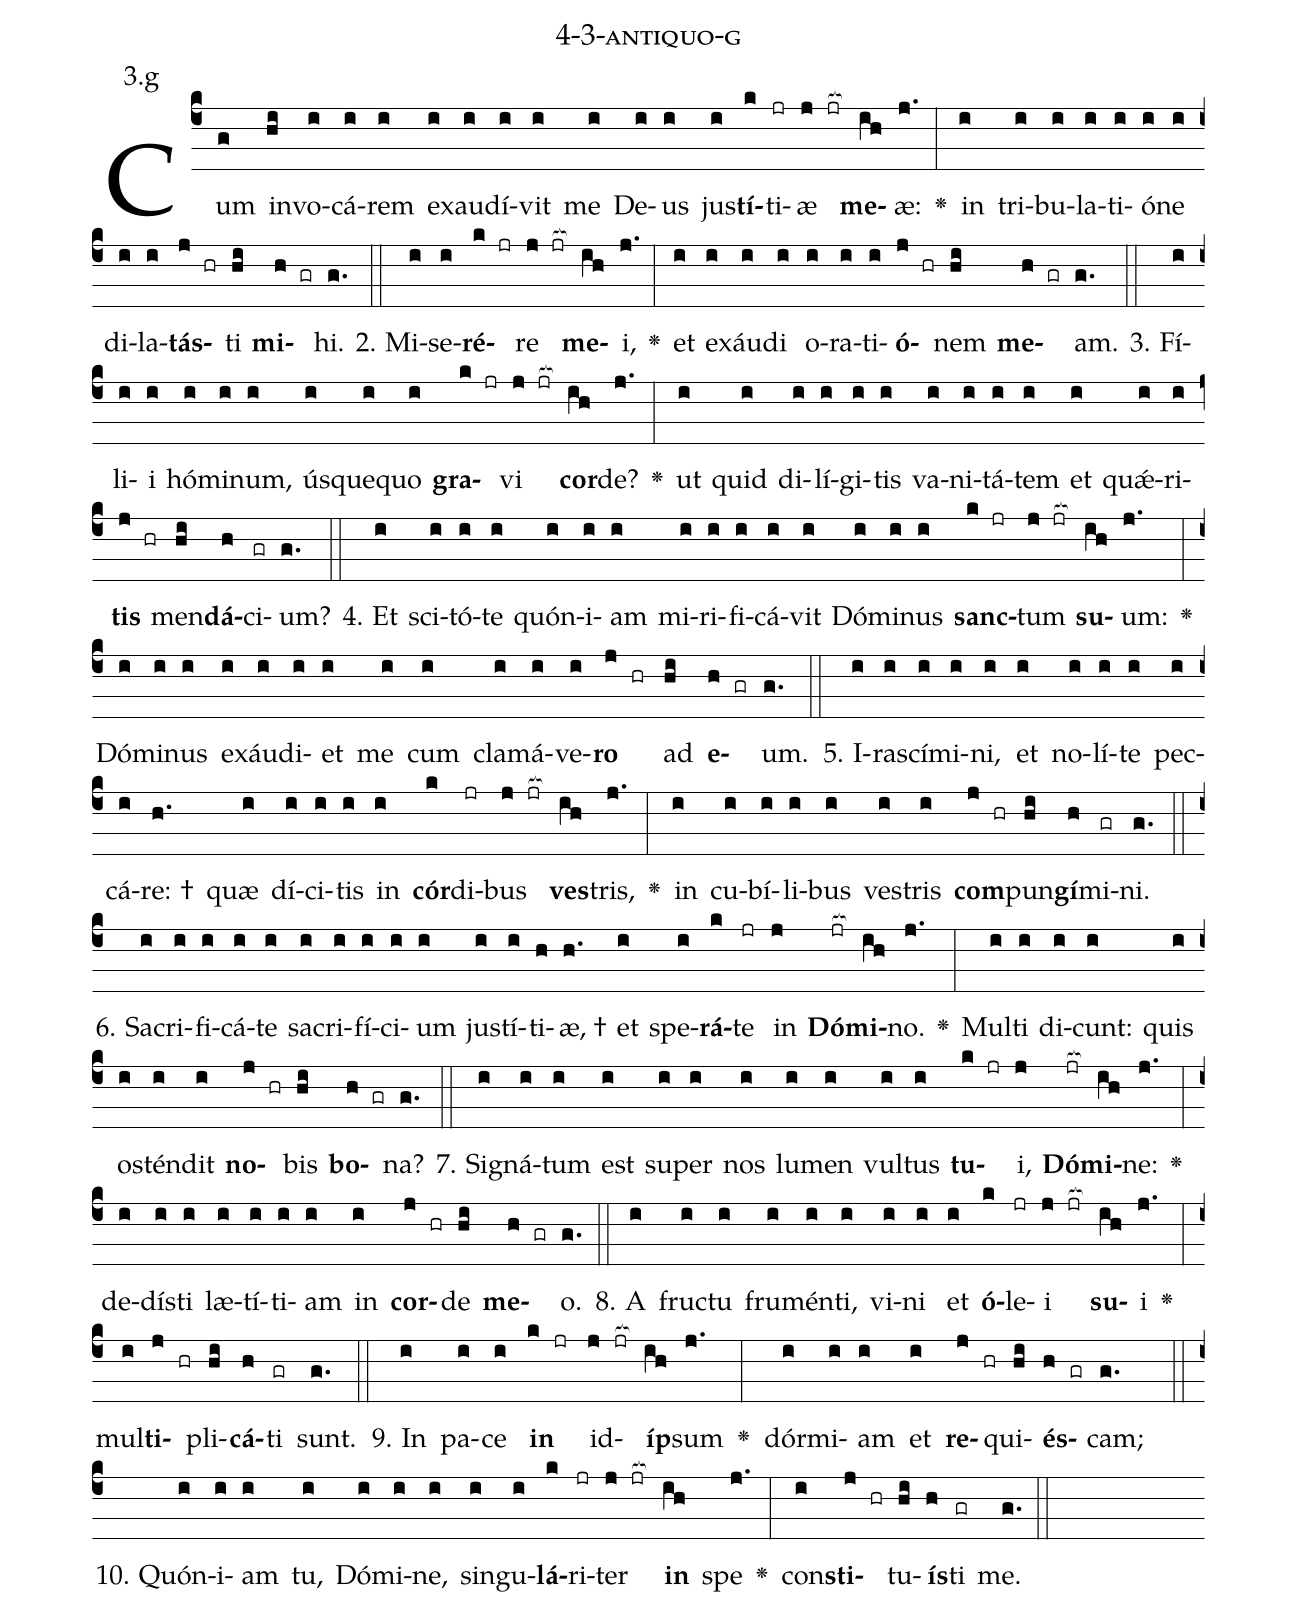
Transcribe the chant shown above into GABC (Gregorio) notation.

name: 4-3-antiquo-g;
annotation: 3.g;
%%
(c4)Cum(g) in(hi)vo(i)cá(i)rem(i) ex(i)au(i)dí(i)vit(i) me(i) De(i)us(i) jus(i)<b>tí</b>(k)ti(jr)æ(j jr[ocb:1{]) <b>me</b>(ih[ocb:0}])æ:(j.) <v>\greheightstar</v>(:) in(i) tri(i)bu(i)la(i)ti(i)ó(i)ne(i) di(i)la(i)<b>tás</b>(j hr)ti(hi) <b>mi</b>(h gr)hi.(g.) (::)
2. Mi(i)se(i)<b>ré</b>(k jr)re(j jr[ocb:1{]) <b>me</b>(ih[ocb:0}])i,(j.) <v>\greheightstar</v>(:) et(i) ex(i)áu(i)di(i) o(i)ra(i)ti(i)<b>ó</b>(j hr)nem(hi) <b>me</b>(h gr)am.(g.) (::)
3. Fí(i)li(i)i(i) hó(i)mi(i)num,(i) ús(i)que(i)quo(i) <b>gra</b>(k jr)vi(j jr[ocb:1{]) <b>cor</b>(ih[ocb:0}])de?(j.) <v>\greheightstar</v>(:) ut(i) quid(i) di(i)lí(i)gi(i)tis(i) va(i)ni(i)tá(i)tem(i) et(i) quǽ(i)ri(i)<b>tis</b>(j hr) men(hi)<b>dá</b>(h)ci(gr)um?(g.) (::)
4. Et(i) sci(i)tó(i)te(i) quón(i)i(i)am(i) mi(i)ri(i)fi(i)cá(i)vit(i) Dó(i)mi(i)nus(i) <b>sanc</b>(k jr)tum(j jr[ocb:1{]) <b>su</b>(ih[ocb:0}])um:(j.) <v>\greheightstar</v>(:) Dó(i)mi(i)nus(i) ex(i)áu(i)di(i)et(i) me(i) cum(i) cla(i)má(i)ve(i)<b>ro</b>(j hr) ad(hi) <b>e</b>(h gr)um.(g.) (::)
5. I(i)ra(i)scí(i)mi(i)ni,(i) et(i) no(i)lí(i)te(i) pec(i)cá(i)re: †(h.) quæ(i) dí(i)ci(i)tis(i) in(i) <b>cór</b>(k)di(jr)bus(j jr[ocb:1{]) <b>ves</b>(ih[ocb:0}])tris,(j.) <v>\greheightstar</v>(:) in(i) cu(i)bí(i)li(i)bus(i) ves(i)tris(i) <b>com</b>(j hr)pun(hi)<b>gí</b>(h)mi(gr)ni.(g.) (::)
6. Sa(i)cri(i)fi(i)cá(i)te(i) sa(i)cri(i)fí(i)ci(i)um(i) jus(i)tí(i)ti(h)æ, †(h.) et(i) spe(i)<b>rá</b>(k)te(jr) in(j) <b>Dó</b>(jr[ocb:1{])<b>mi</b>(ih[ocb:0}])no.(j.) <v>\greheightstar</v>(:) Mul(i)ti(i) di(i)cunt:(i) quis(i) os(i)tén(i)dit(i) <b>no</b>(j hr)bis(hi) <b>bo</b>(h gr)na?(g.) (::)
7. Si(i)gná(i)tum(i) est(i) su(i)per(i) nos(i) lu(i)men(i) vul(i)tus(i) <b>tu</b>(k jr)i,(j) <b>Dó</b>(jr[ocb:1{])<b>mi</b>(ih[ocb:0}])ne:(j.) <v>\greheightstar</v>(:) de(i)dís(i)ti(i) læ(i)tí(i)ti(i)am(i) in(i) <b>cor</b>(j hr)de(hi) <b>me</b>(h gr)o.(g.) (::)
8. A(i) fruc(i)tu(i) fru(i)mén(i)ti,(i) vi(i)ni(i) et(i) <b>ó</b>(k)le(jr)i(j jr[ocb:1{]) <b>su</b>(ih[ocb:0}])i(j.) <v>\greheightstar</v>(:) mul(i)<b>ti</b>(j hr)pli(hi)<b>cá</b>(h)ti(gr) sunt.(g.) (::)
9. In(i) pa(i)ce(i) <b>in</b>(k jr) id(j jr[ocb:1{])<b>íp</b>(ih[ocb:0}])sum(j.) <v>\greheightstar</v>(:) dór(i)mi(i)am(i) et(i) <b>re</b>(j hr)qui(hi)<b>és</b>(h gr)cam;(g.) (::)
10. Quón(i)i(i)am(i) tu,(i) Dó(i)mi(i)ne,(i) sin(i)gu(i)<b>lá</b>(k)ri(jr)ter(j jr[ocb:1{]) <b>in</b>(ih[ocb:0}]) spe(j.) <v>\greheightstar</v>(:) con(i)<b>sti</b>(j hr)tu(hi)<b>ís</b>(h)ti(gr) me.(g.) (::)
